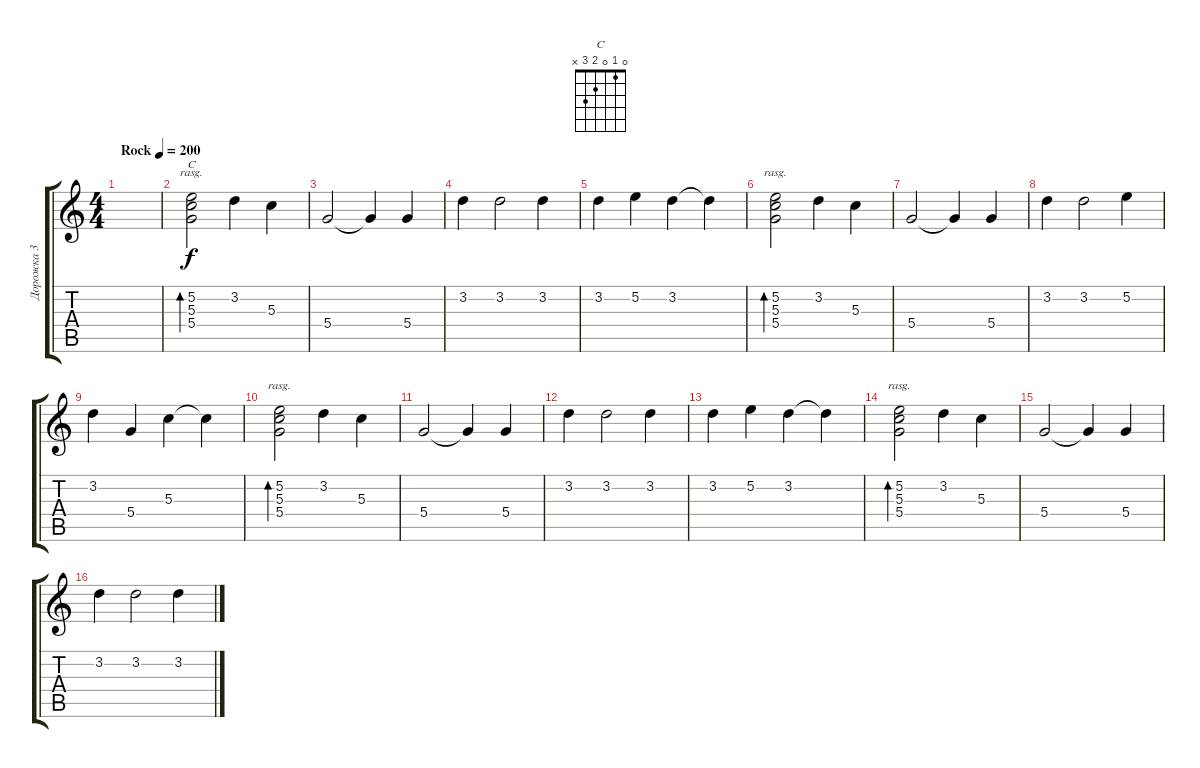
\track ("Дорожка 3" "Дорожка 3") {instrument acousticguitarnylon}
\staff {score tabs}
\tuning (E4 B3 G3 D3 A2 E2) {hide}
\chord ("C" 0 1 0 2 3 x)
\ts (4 4)
\tempo (200 "Rock")
\clef g2
\ks c
|
(5.2 5.3 5.4).2{bd 240 ch "C" rasg ii} 3.2.4 5.3.4 |
5.4.2 5.4{t}.4 5.4.4 |
3.2.4 3.2.2 3.2.4 |
3.2.4 5.2.4 3.2.4 3.2{t}.4 |
(5.2 5.3 5.4).2{bd 240 rasg ii} 3.2.4 5.3.4 |
5.4.2 5.4{t}.4 5.4.4 |
3.2.4 3.2.2 5.2.4 |
3.2.4 5.4.4 5.3.4 5.3{t}.4 |
(5.2 5.3 5.4).2{bd 240 rasg ii} 3.2.4 5.3.4 |
5.4.2 5.4{t}.4 5.4.4 |
3.2.4 3.2.2 3.2.4 |
3.2.4 5.2.4 3.2.4 3.2{t}.4 |
(5.2 5.3 5.4).2{bd 240 rasg ii} 3.2.4 5.3.4 |
5.4.2 5.4{t}.4 5.4.4 |
3.2.4 3.2.2 3.2.4
